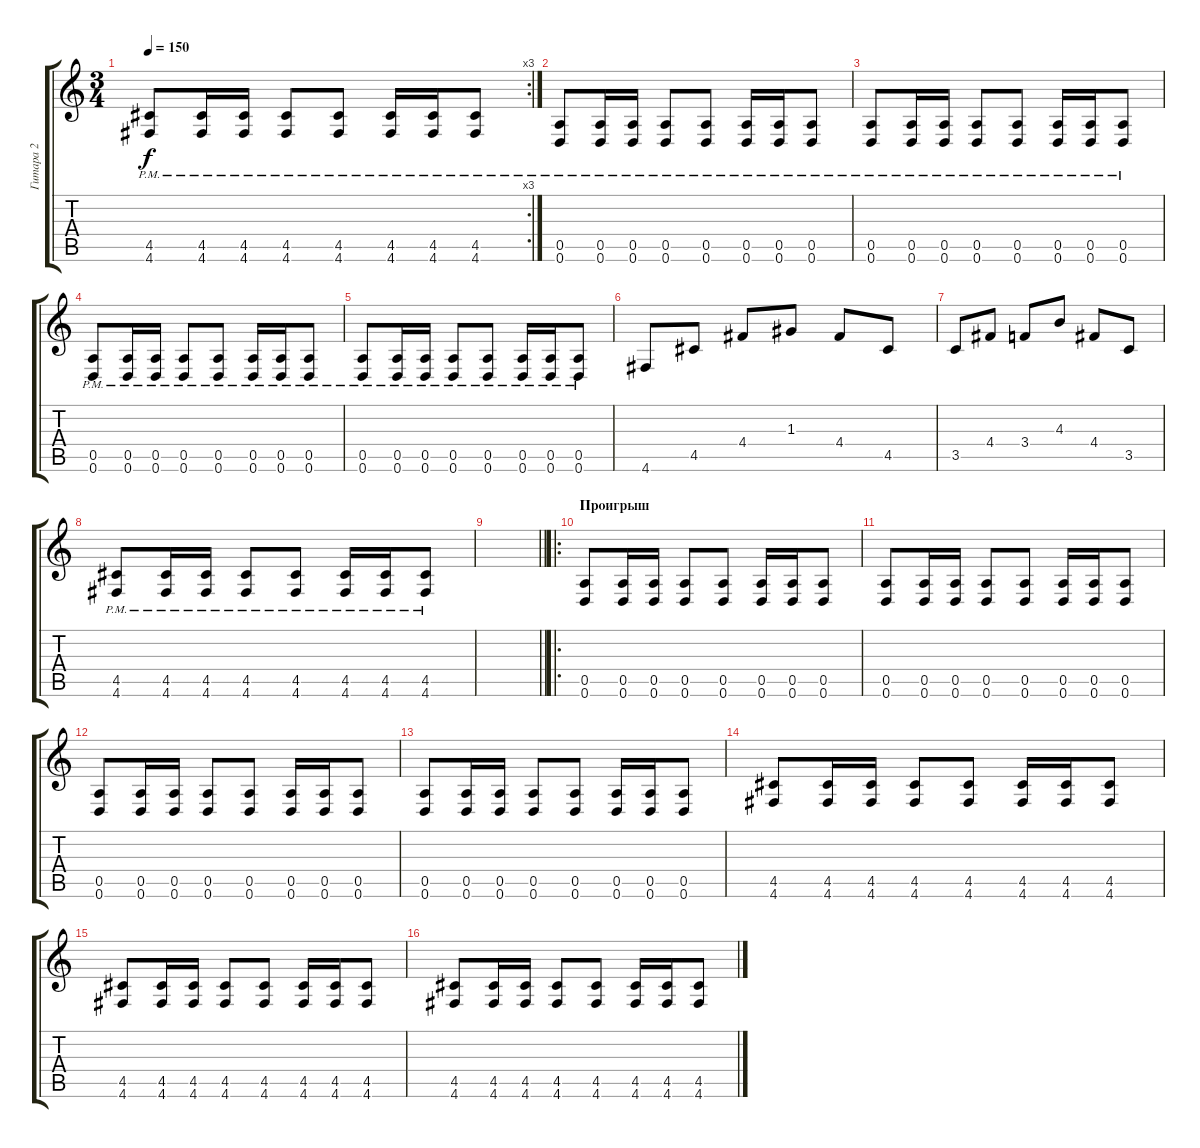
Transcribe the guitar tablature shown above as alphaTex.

\track ("Гитара 2" "Гитара 2") {instrument distortionguitar}
\staff {score tabs}
\tuning (E4 B3 G3 D3 A2 D2) {hide}
\rc 3
\ts (3 4)
\tempo 150
\clef g2
\ks c
(4.5{pm} 4.6{pm}).8{dy f} (4.5{pm} 4.6{pm}).16 (4.5{pm} 4.6{pm}).16 (4.5{pm} 4.6{pm}).8 (4.5{pm} 4.6{pm}).8 (4.5{pm} 4.6{pm}).16 (4.5{pm} 4.6{pm}).16 (4.5{pm} 4.6{pm}).8 |
(0.5{pm} 0.6{pm}).8 (0.5{pm} 0.6{pm}).16 (0.5{pm} 0.6{pm}).16 (0.5{pm} 0.6{pm}).8 (0.5{pm} 0.6{pm}).8 (0.5{pm} 0.6{pm}).16 (0.5{pm} 0.6{pm}).16 (0.5{pm} 0.6{pm}).8 |
(0.5{pm} 0.6{pm}).8 (0.5{pm} 0.6{pm}).16 (0.5{pm} 0.6{pm}).16 (0.5{pm} 0.6{pm}).8 (0.5{pm} 0.6{pm}).8 (0.5{pm} 0.6{pm}).16 (0.5{pm} 0.6{pm}).16 (0.5{pm} 0.6{pm}).8 |
(0.5{pm} 0.6{pm}).8 (0.5{pm} 0.6{pm}).16 (0.5{pm} 0.6{pm}).16 (0.5{pm} 0.6{pm}).8 (0.5{pm} 0.6{pm}).8 (0.5{pm} 0.6{pm}).16 (0.5{pm} 0.6{pm}).16 (0.5{pm} 0.6{pm}).8 |
(0.5{pm} 0.6{pm}).8 (0.5{pm} 0.6{pm}).16 (0.5{pm} 0.6{pm}).16 (0.5{pm} 0.6{pm}).8 (0.5{pm} 0.6{pm}).8 (0.5{pm} 0.6{pm}).16 (0.5{pm} 0.6{pm}).16 (0.5{pm} 0.6{pm}).8 |
4.6.8 4.5.8 4.4.8 1.3.8 4.4.8 4.5.8 |
3.5.8 4.4.8 3.4.8 4.3.8 4.4.8 3.5.8 |
(4.5{pm} 4.6{pm}).8 (4.5{pm} 4.6{pm}).16 (4.5{pm} 4.6{pm}).16 (4.5{pm} 4.6{pm}).8 (4.5{pm} 4.6{pm}).8 (4.5{pm} 4.6{pm}).16 (4.5{pm} 4.6{pm}).16 (4.5{pm} 4.6{pm}).8 |
\barLineRight lightlight
|
\ro
\section ("" "Проигрыш")
(0.5 0.6).8 (0.5 0.6).16 (0.5 0.6).16 (0.5 0.6).8 (0.5 0.6).8 (0.5 0.6).16 (0.5 0.6).16 (0.5 0.6).8 |
(0.5 0.6).8 (0.5 0.6).16 (0.5 0.6).16 (0.5 0.6).8 (0.5 0.6).8 (0.5 0.6).16 (0.5 0.6).16 (0.5 0.6).8 |
(0.5 0.6).8 (0.5 0.6).16 (0.5 0.6).16 (0.5 0.6).8 (0.5 0.6).8 (0.5 0.6).16 (0.5 0.6).16 (0.5 0.6).8 |
(0.5 0.6).8 (0.5 0.6).16 (0.5 0.6).16 (0.5 0.6).8 (0.5 0.6).8 (0.5 0.6).16 (0.5 0.6).16 (0.5 0.6).8 |
(4.5 4.6).8 (4.5 4.6).16 (4.5 4.6).16 (4.5 4.6).8 (4.5 4.6).8 (4.5 4.6).16 (4.5 4.6).16 (4.5 4.6).8 |
(4.5 4.6).8 (4.5 4.6).16 (4.5 4.6).16 (4.5 4.6).8 (4.5 4.6).8 (4.5 4.6).16 (4.5 4.6).16 (4.5 4.6).8 |
(4.5 4.6).8 (4.5 4.6).16 (4.5 4.6).16 (4.5 4.6).8 (4.5 4.6).8 (4.5 4.6).16 (4.5 4.6).16 (4.5 4.6).8
